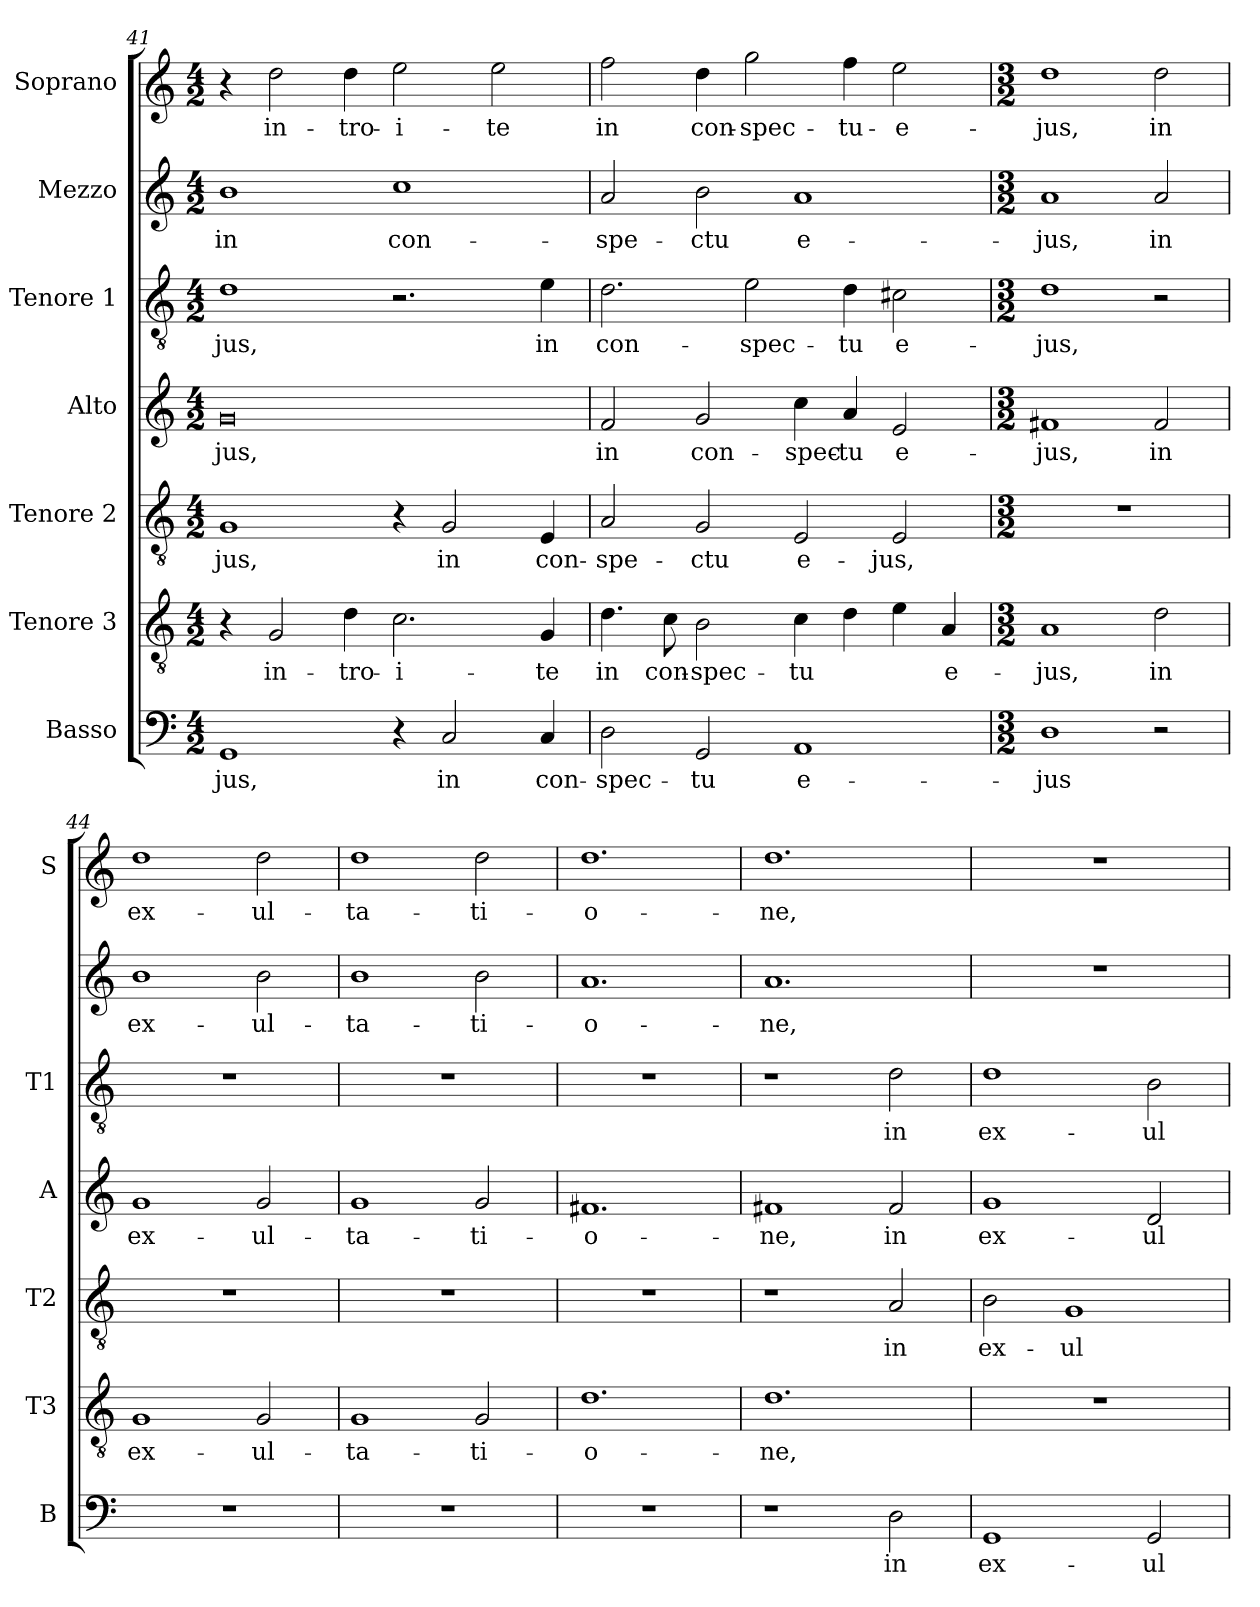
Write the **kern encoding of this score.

**kern	**text	**kern	**text	**kern	**text	**kern	**text	**kern	**text	**kern	**text	**kern	**text
*part7	*part7	*part6	*part6	*part5	*part5	*part4	*part4	*part3	*part3	*part2	*part2	*part1	*part1
*staff7	*staff7	*staff6	*staff6	*staff5	*staff5	*staff4	*staff4	*staff3	*staff3	*staff2	*staff2	*staff1	*staff1
*I"Basso	*	*I"Tenore 3	*	*I"Tenore 2	*	*I"Alto	*	*I"Tenore 1	*	*I"Mezzo	*	*I"Soprano	*
*I'B	*	*I'T3	*	*I'T2	*	*I'A	*	*I'T1	*	*	*	*I'S	*
*clefF4	*	*clefGv2	*	*clefGv2	*	*clefG2	*	*clefGv2	*	*clefG2	*	*clefG2	*
*k[]	*	*k[]	*	*k[]	*	*k[]	*	*k[]	*	*k[]	*	*k[]	*
*C:	*	*C:	*	*C:	*	*C:	*	*C:	*	*C:	*	*C:	*
*M4/2	*	*M4/2	*	*M4/2	*	*M4/2	*	*M4/2	*	*M4/2	*	*M4/2	*
=41	=41	=41	=41	=41	=41	=41	=41	=41	=41	=41	=41	=41	=41
1GG	-jus,	4r	.	1G	-jus,	0g	-jus,	1d	-jus,	1b	in	4r	.
.	.	2G/	in-	.	.	.	.	.	.	.	.	2dd\	in-
.	.	4d\	-tro-	.	.	.	.	.	.	.	.	4dd\	-tro-
4r	.	2.c\	-i-	4r	.	.	.	2.r	.	1cc	con-	2ee\	-i-
2C/	in	.	.	2G/	in	.	.	.	.	.	.	.	.
.	.	.	.	.	.	.	.	.	.	.	.	2ee\	-te
4C/	con-	4G/	-te	4E/	con-	.	.	4e\	in	.	.	.	.
=42	=42	=42	=42	=42	=42	=42	=42	=42	=42	=42	=42	=42	=42
2D\	-spec-	4.d\	in	2A/	-spe-	2f/	in	2.d\	con-	2a/	-spe-	2ff\	in
.	.	8c\	con-	.	.	.	.	.	.	.	.	.	.
2GG/	-tu	2B\	-spec-	2G/	-ctu	2g/	con-	.	.	2b\	-ctu	4dd\	con-
.	.	.	.	.	.	.	.	2e\	-spec-	.	.	2gg\	-spec-
1AA	e-	4c\	-tu	2E/	e-	4cc\	-spec-	.	.	1a	e-	.	.
.	.	4d\	.	.	.	4a/	-tu	4d\	-tu	.	.	4ff\	-tu-
.	.	4e\	.	2E/	-jus,	2e/	e-	2c#X\	e-	.	.	2ee\	-e-
.	.	4A/	e-	.	.	.	.	.	.	.	.	.	.
!!LO:PB:g=z
=43	=43	=43	=43	=43	=43	=43	=43	=43	=43	=43	=43	=43	=43
*M3/2	*	*M3/2	*	*M3/2	*	*M3/2	*	*M3/2	*	*M3/2	*	*M3/2	*
1D	-jus	1A	-jus,	1.r	.	1f#X	-jus,	1d	-jus,	1a	-jus,	1dd	-jus,
2r	.	2d\	in	.	.	2f#/	in	2r	.	2a/	in	2dd\	in
=44	=44	=44	=44	=44	=44	=44	=44	=44	=44	=44	=44	=44	=44
1.r	.	1G	ex-	1.r	.	1g	ex-	1.r	.	1b	ex-	1dd	ex-
.	.	2G/	-ul-	.	.	2g/	-ul-	.	.	2b\	-ul-	2dd\	-ul-
=45	=45	=45	=45	=45	=45	=45	=45	=45	=45	=45	=45	=45	=45
1.r	.	1G	-ta-	1.r	.	1g	-ta-	1.r	.	1b	-ta-	1dd	-ta-
.	.	2G/	-ti-	.	.	2g/	-ti-	.	.	2b\	-ti-	2dd\	-ti-
=46	=46	=46	=46	=46	=46	=46	=46	=46	=46	=46	=46	=46	=46
1.r	.	1.d	-o-	1.r	.	1.f#X	-o-	1.r	.	1.a	-o-	1.dd	-o-
=47	=47	=47	=47	=47	=47	=47	=47	=47	=47	=47	=47	=47	=47
1r	.	1.d	-ne,	1r	.	1f#X	-ne,	1r	.	1.a	-ne,	1.dd	-ne,
2D\	in	.	.	2A/	in	2f#/	in	2d\	in	.	.	.	.
=48	=48	=48	=48	=48	=48	=48	=48	=48	=48	=48	=48	=48	=48
1GG	ex-	1.r	.	2B\	ex-	1g	ex-	1d	ex-	1.r	.	1.r	.
.	.	.	.	1G	-ul-	.	.	.	.	.	.	.	.
2GG/	-ul-	.	.	.	.	2d/	-ul-	2B\	-ul-	.	.	.	.
=	=	=	=	=	=	=	=	=	=	=	=	=	=
*-	*-	*-	*-	*-	*-	*-	*-	*-	*-	*-	*-	*-	*-
